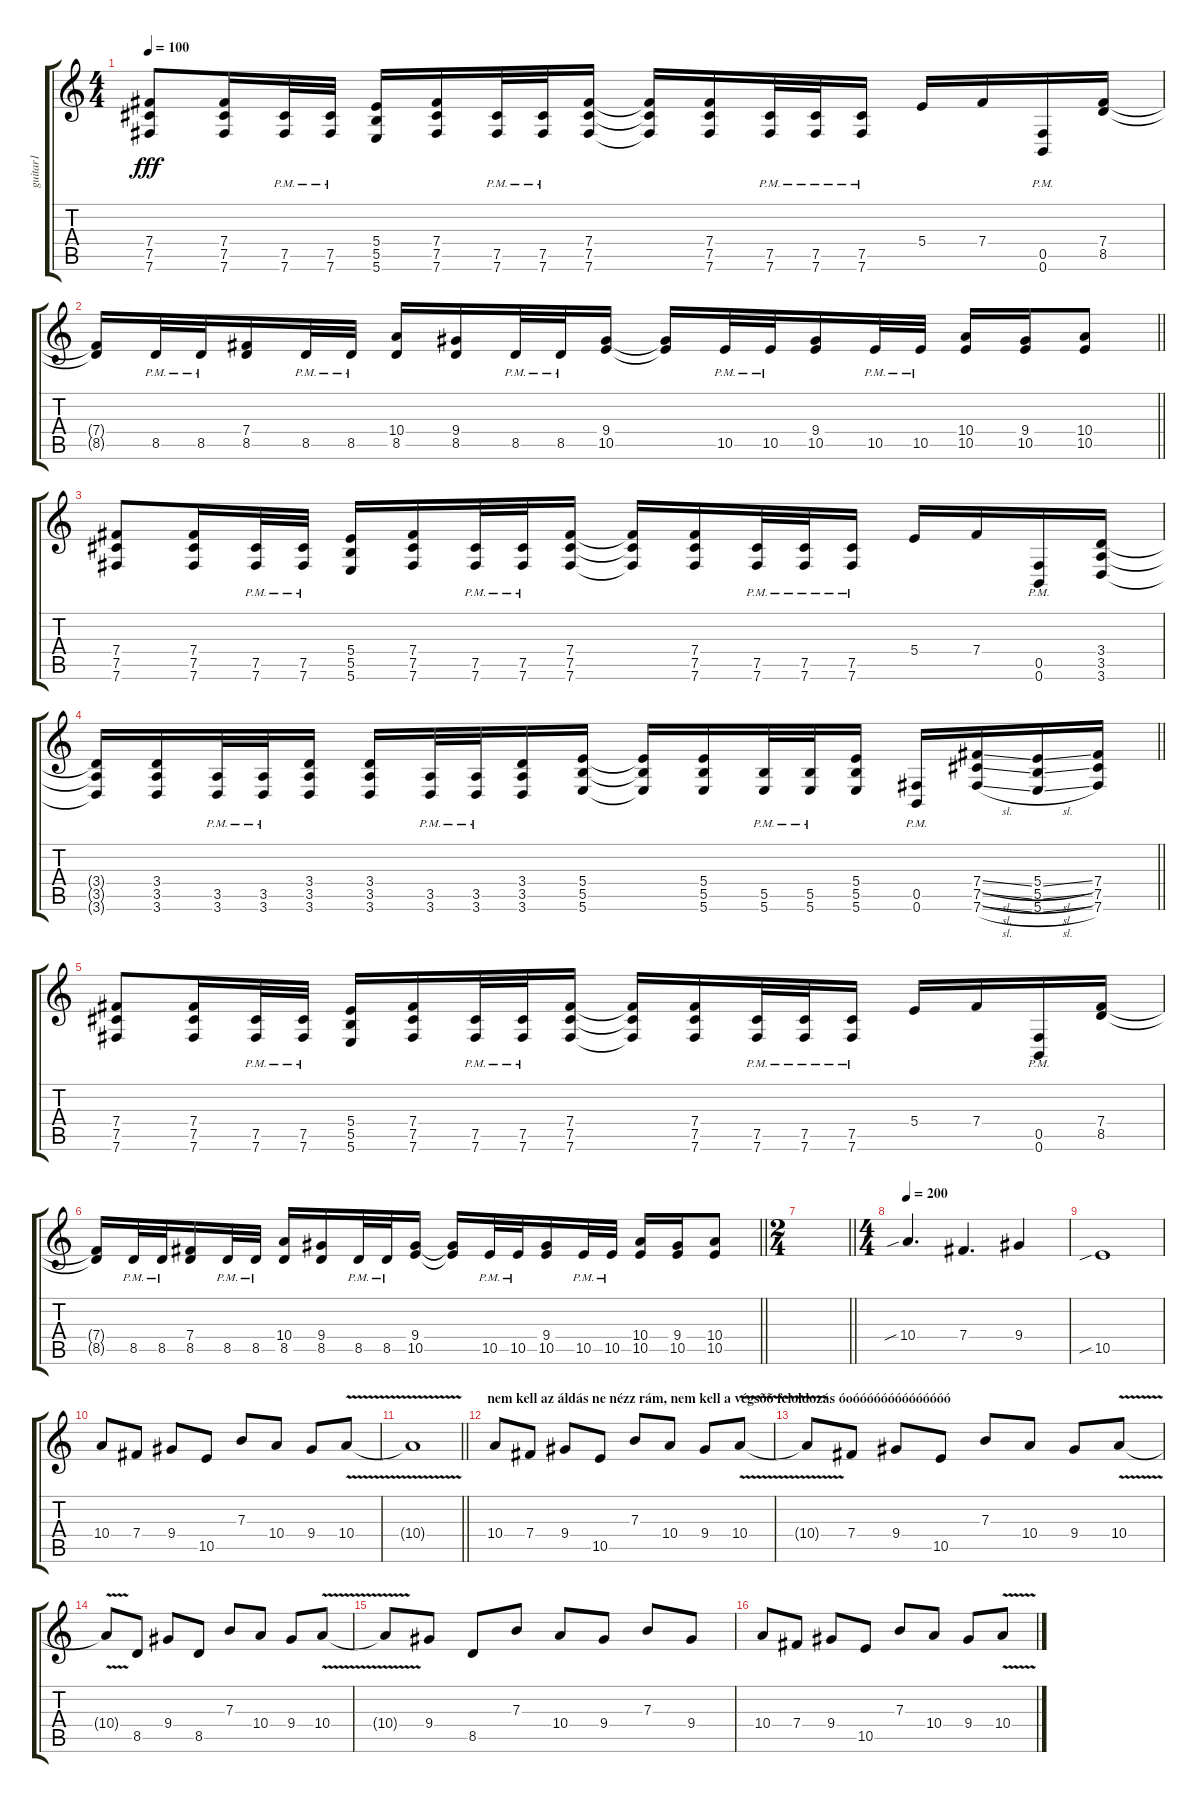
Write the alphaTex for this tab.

\track ("guitar1" "guitar1") {instrument distortionguitar}
\staff {score tabs}
\tuning (Db4 Ab3 E3 B2 Gb2 B1) {hide}
\ts (4 4)
\tempo 100
\clef g2
\ks c
(7.4 7.5 7.6).8{dy fff} (7.4 7.5 7.6).16 (7.5{pm} 7.6{pm}).32 (7.5{pm} 7.6{pm}).32 (5.4 5.5 5.6).16 (7.4 7.5 7.6).16 (7.5{pm} 7.6{pm}).32 (7.5{pm} 7.6{pm}).32 (7.4 7.5 7.6).16 (7.4{t} 7.5{t} 7.6{t}).16 (7.4 7.5 7.6).16 (7.5{pm} 7.6{pm}).32 (7.5{pm} 7.6{pm}).32 (7.5{pm} 7.6{pm}).16 5.4.16 7.4.16 (0.5{pm} 0.6{pm}).16 (7.4 8.5).16 |
\barLineRight lightlight
(7.4{t} 8.5{t}).16 8.5{pm}.32 8.5{pm}.32 (7.4 8.5).16 8.5{pm}.32 8.5{pm}.32 (10.4 8.5).16 (9.4 8.5).16 8.5{pm}.32 8.5{pm}.32 (9.4 10.5).16 (9.4{t} 10.5{t}).16 10.5{pm}.32 10.5{pm}.32 (9.4 10.5).16 10.5{pm}.32 10.5{pm}.32 (10.4 10.5).16 (9.4 10.5).16 (10.4 10.5).8 |
(7.4 7.5 7.6).8 (7.4 7.5 7.6).16 (7.5{pm} 7.6{pm}).32 (7.5{pm} 7.6{pm}).32 (5.4 5.5 5.6).16 (7.4 7.5 7.6).16 (7.5{pm} 7.6{pm}).32 (7.5{pm} 7.6{pm}).32 (7.4 7.5 7.6).16 (7.4{t} 7.5{t} 7.6{t}).16 (7.4 7.5 7.6).16 (7.5{pm} 7.6{pm}).32 (7.5{pm} 7.6{pm}).32 (7.5{pm} 7.6{pm}).16 5.4.16 7.4.16 (0.5{pm} 0.6{pm}).16 (3.4 3.5 3.6).16 |
\barLineRight lightlight
(3.4{t} 3.5{t} 3.6{t}).16 (3.4 3.5 3.6).16 (3.5{pm} 3.6{pm}).32 (3.5{pm} 3.6{pm}).32 (3.4 3.5 3.6).16 (3.4 3.5 3.6).16 (3.5{pm} 3.6{pm}).32 (3.5{pm} 3.6{pm}).32 (3.4 3.5 3.6).16 (5.4 5.5 5.6).16 (5.4{t} 5.5{t} 5.6{t}).16 (5.4 5.5 5.6).16 (5.5{pm} 5.6{pm}).32 (5.5{pm} 5.6{pm}).32 (5.4 5.5 5.6).16 (0.5{pm} 0.6{pm}).16 (7.4{sl} 7.5{sl} 7.6{sl}).16 (5.4{sl} 5.5{sl} 5.6{sl}).16 (7.4 7.5 7.6).16 |
(7.4 7.5 7.6).8 (7.4 7.5 7.6).16 (7.5{pm} 7.6{pm}).32 (7.5{pm} 7.6{pm}).32 (5.4 5.5 5.6).16 (7.4 7.5 7.6).16 (7.5{pm} 7.6{pm}).32 (7.5{pm} 7.6{pm}).32 (7.4 7.5 7.6).16 (7.4{t} 7.5{t} 7.6{t}).16 (7.4 7.5 7.6).16 (7.5{pm} 7.6{pm}).32 (7.5{pm} 7.6{pm}).32 (7.5{pm} 7.6{pm}).16 5.4.16 7.4.16 (0.5{pm} 0.6{pm}).16 (7.4 8.5).16 |
\barLineRight lightlight
(7.4{t} 8.5{t}).16 8.5{pm}.32 8.5{pm}.32 (7.4 8.5).16 8.5{pm}.32 8.5{pm}.32 (10.4 8.5).16 (9.4 8.5).16 8.5{pm}.32 8.5{pm}.32 (9.4 10.5).16 (9.4{t} 10.5{t}).16 10.5{pm}.32 10.5{pm}.32 (9.4 10.5).16 10.5{pm}.32 10.5{pm}.32 (10.4 10.5).16 (9.4 10.5).16 (10.4 10.5).8 |
\ts (2 4)
\barLineRight lightlight
|
\ts (4 4)
\section ("" "")
\tempo 200
10.4{sib}.4{d} 7.4.4{d} 9.4.4 |
10.5{sib}.1 |
10.4.8 7.4.8 9.4.8 10.5.8 7.3.8 10.4.8 9.4.8 10.4{v}.8 |
\barLineRight lightlight
10.4{t}.1 |
\section ("" "nem kell az áldás ne nézz rám, nem kell a végsõõ feloldozás óoóóóóóóóóóóóóóó")
10.4.8 7.4.8 9.4.8 10.5.8 7.3.8 10.4.8 9.4.8 10.4{v}.8 |
10.4{t}.8 7.4.8 9.4.8 10.5.8 7.3.8 10.4.8 9.4.8 10.4{v}.8 |
10.4{t}.8 8.5.8 9.4.8 8.5.8 7.3.8 10.4.8 9.4.8 10.4{v}.8 |
10.4{t}.8 9.4.8 8.5.8 7.3.8 10.4.8 9.4.8 7.3.8 9.4.8 |
10.4.8 7.4.8 9.4.8 10.5.8 7.3.8 10.4.8 9.4.8 10.4{v}.8
